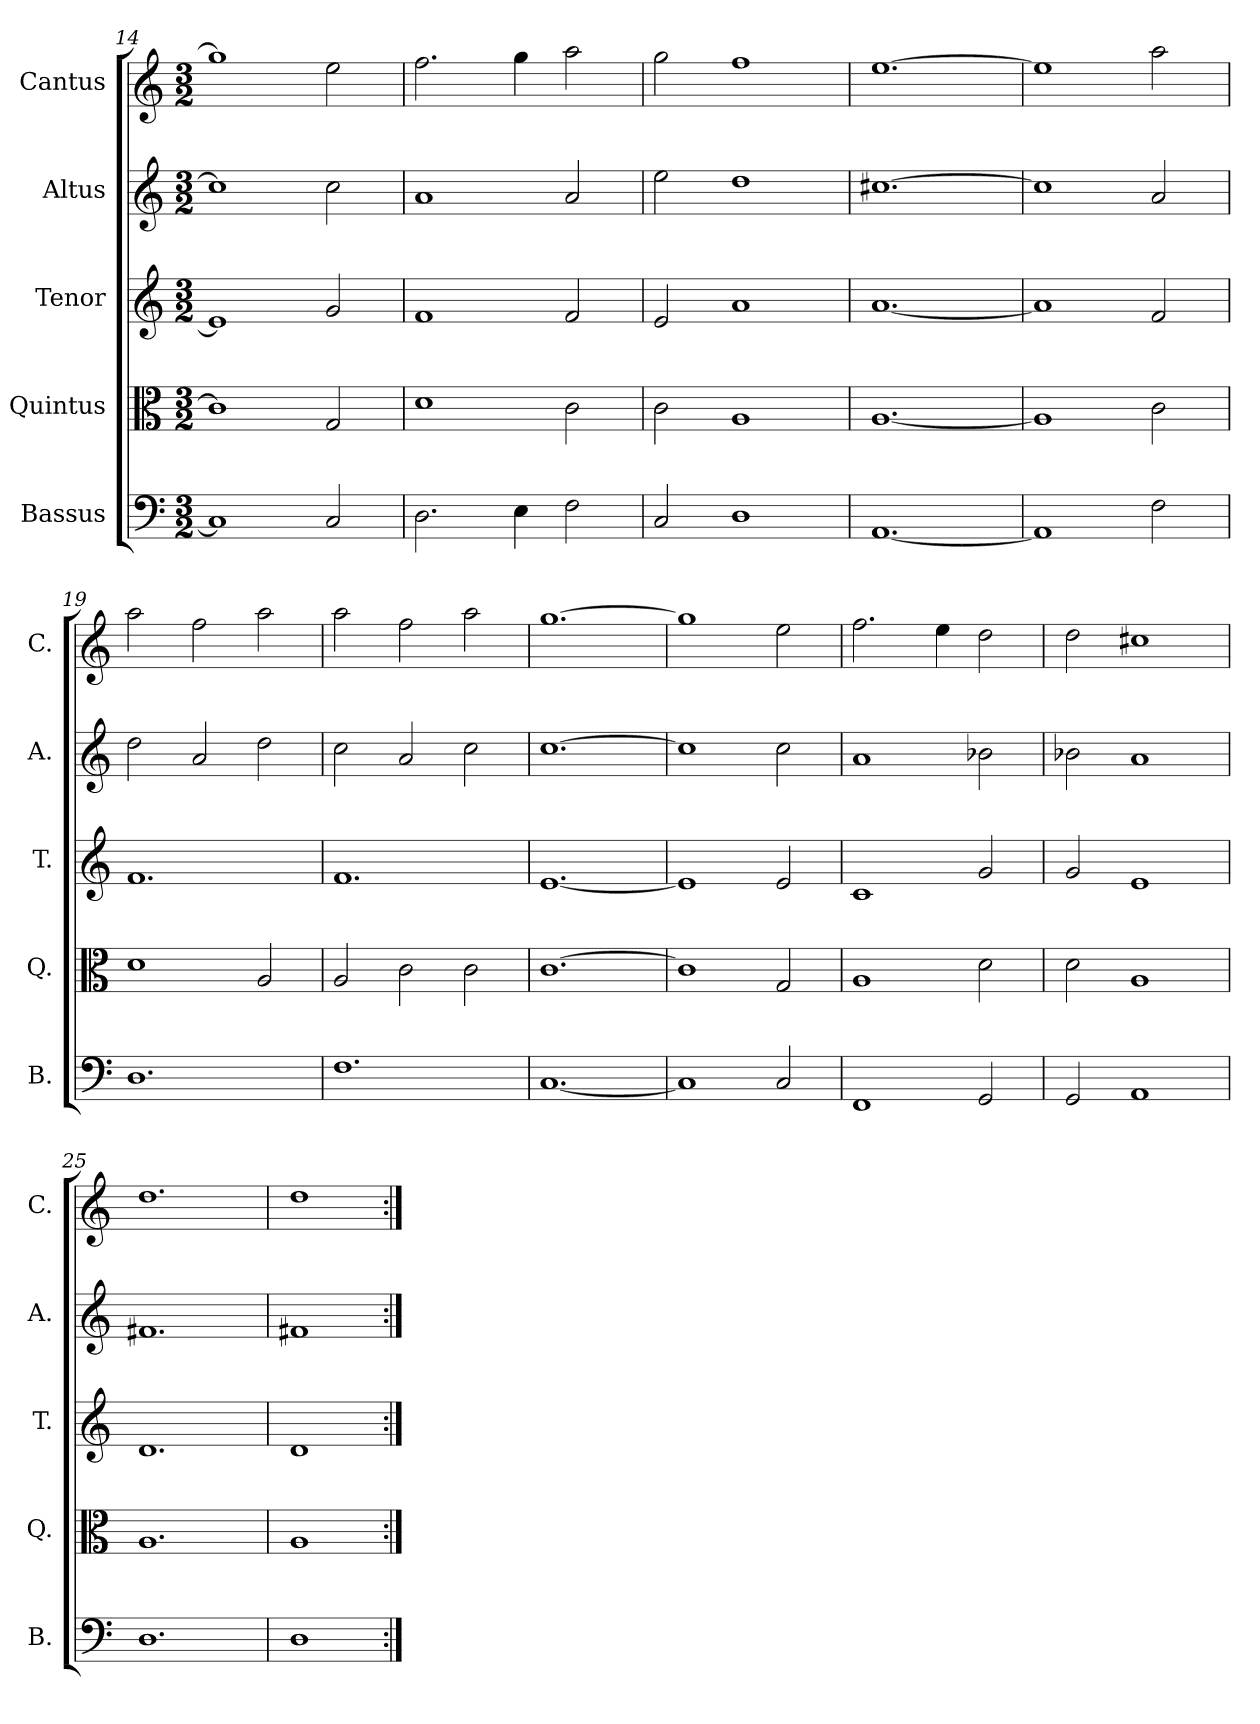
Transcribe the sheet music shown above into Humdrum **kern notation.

**kern	**kern	**kern	**kern	**kern
*part5	*part4	*part3	*part2	*part1
*staff5	*staff4	*staff3	*staff2	*staff1
*I"Bassus	*I"Quintus	*I"Tenor	*I"Altus	*I"Cantus
*I'B.	*I'Q.	*I'T.	*I'A.	*I'C.
*clefF4	*clefC3	*clefG2	*clefG2	*clefG2
*k[]	*k[]	*k[]	*k[]	*k[]
*C:	*C:	*C:	*C:	*C:
*M3/2	*M3/2	*M3/2	*M3/2	*M3/2
=14	=14	=14	=14	=14
1C/]	1c\]	1e/]	1cc\]	1gg\]
2C/	2G/	2g/	2cc\	2ee\
=15	=15	=15	=15	=15
2.D\	1d\	1f/	1a/	2.ff\
4E\	.	.	.	4gg\
2F\	2c\	2f/	2a/	2aa\
=16	=16	=16	=16	=16
2C/	2c\	2e/	2ee\	2gg\
1D\	1A/	1a/	1dd\	1ff\
=17	=17	=17	=17	=17
[1.AA/	[1.A/	[1.a/	[1.cc#X\	[1.ee\
!!LO:PB:g=z
=18	=18	=18	=18	=18
1AA/]	1A/]	1a/]	1cc#\]	1ee\]
2F\	2c\	2f/	2a/	2aa\
=19	=19	=19	=19	=19
1.D\	1d\	1.f/	2dd\	2aa\
.	.	.	2a/	2ff\
.	2A/	.	2dd\	2aa\
=20	=20	=20	=20	=20
1.F\	2A/	1.f/	2cc\	2aa\
.	2c\	.	2a/	2ff\
.	2c\	.	2cc\	2aa\
=21	=21	=21	=21	=21
[1.C/	[1.c\	[1.e/	[1.cc\	[1.gg\
=22	=22	=22	=22	=22
1C/]	1c\]	1e/]	1cc\]	1gg\]
2C/	2G/	2e/	2cc\	2ee\
=23	=23	=23	=23	=23
1FF/	1A/	1c/	1a/	2.ff\
.	.	.	.	4ee\
2GG/	2d\	2g/	2b-X\	2dd\
!!LO:LB:g=z
=24	=24	=24	=24	=24
2GG/	2d\	2g/	2b-X\	2dd\
1AA/	1A/	1e/	1a/	1cc#X\
=25	=25	=25	=25	=25
1.D\	1.A/	1.d/	1.f#X/	1.dd\
=26	=26	=26	=26	=26
1D\	1A/	1d/	1f#X/	1dd\
=:|!	=:|!	=:|!	=:|!	=:|!
*-	*-	*-	*-	*-
